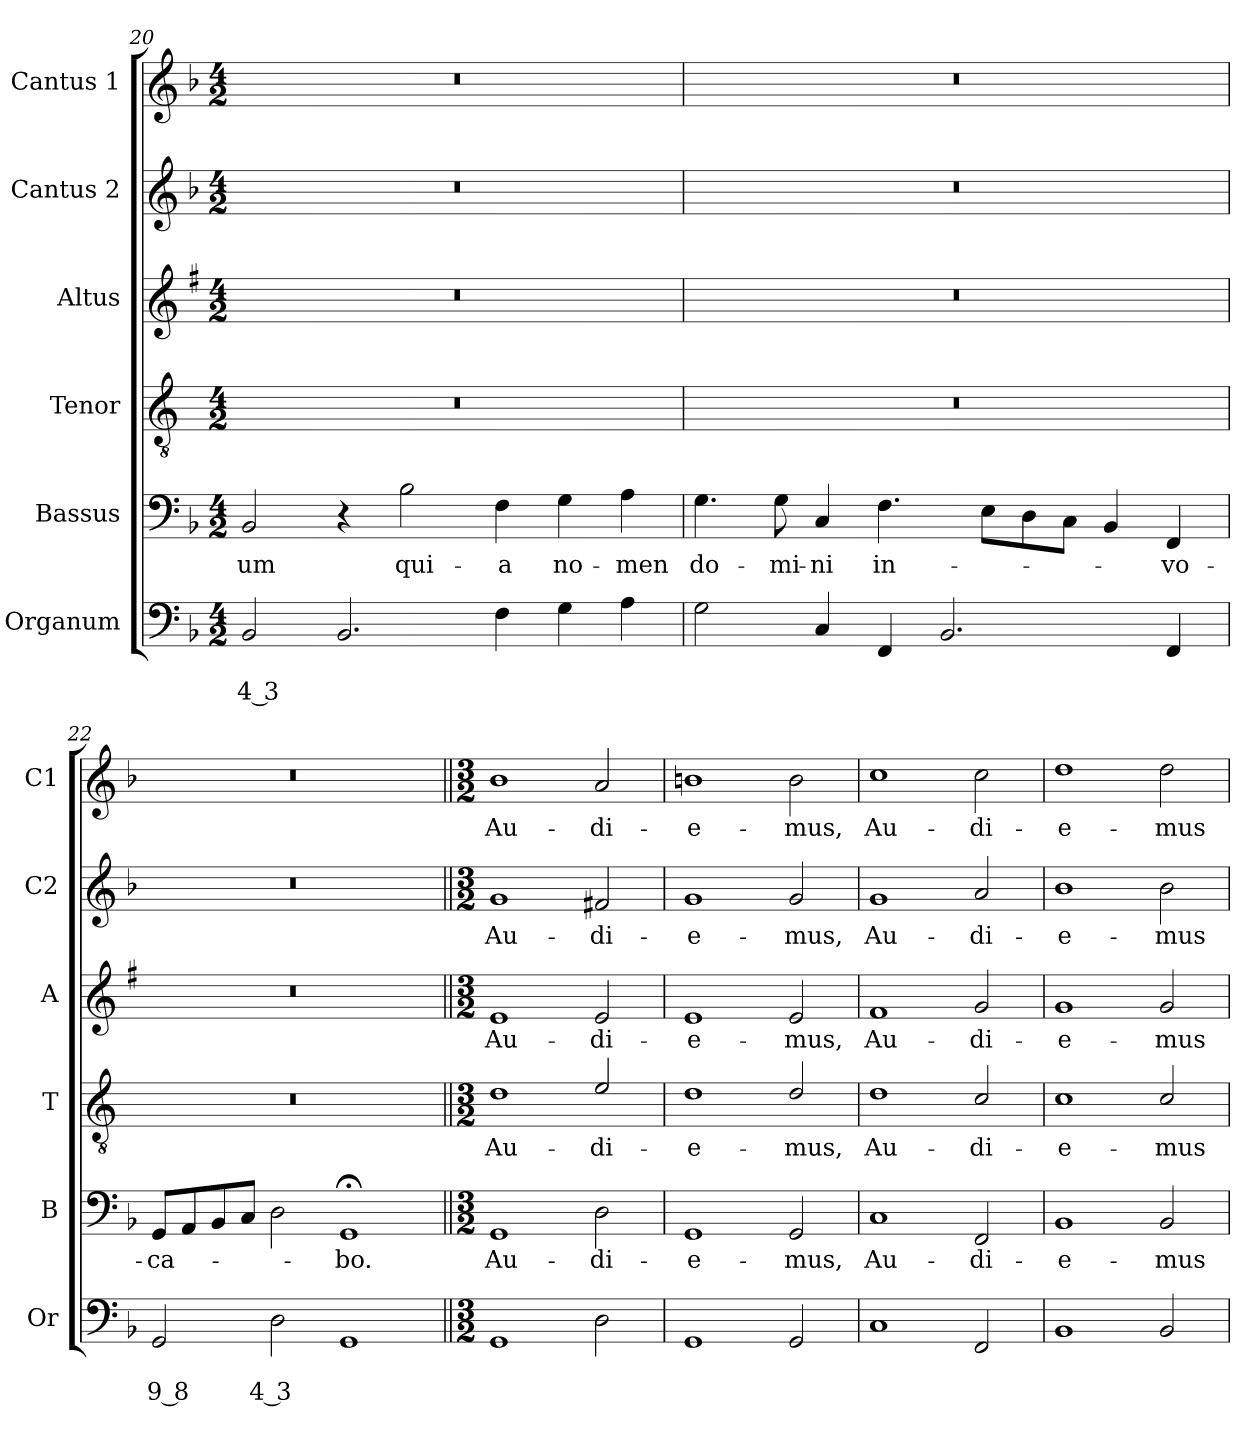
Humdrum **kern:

**kern	**text	**text	**kern	**text	**kern	**text	**kern	**text	**kern	**text	**kern	**text
*part6	*part6	*part6	*part5	*part5	*part4	*part4	*part3	*part3	*part2	*part2	*part1	*part1
*staff6	*staff6	*staff6	*staff5	*staff5	*staff4	*staff4	*staff3	*staff3	*staff2	*staff2	*staff1	*staff1
*I"Organum	*	*	*I"Bassus	*	*I"Tenor	*	*I"Altus	*	*I"Cantus 2	*	*I"Cantus 1	*
*I'Or	*	*	*I'B	*	*I'T	*	*I'A	*	*I'C2	*	*I'C1	*
*clefF4	*	*	*clefF4	*	*clefGv2	*	*clefG2	*	*clefG2	*	*clefG2	*
*	*	*	*	*	*ITrd4c7	*	*ITrd1c2	*	*	*	*	*
*k[b-]	*	*	*k[b-]	*	*k[b-]	*	*k[b-]	*	*k[b-]	*	*k[b-]	*
*F:	*	*	*F:	*	*F:	*	*F:	*	*F:	*	*F:	*
*M4/2	*	*	*M4/2	*	*M4/2	*	*M4/2	*	*M4/2	*	*M4/2	*
=20	=20	=20	=20	=20	=20	=20	=20	=20	=20	=20	=20	=20
!	!	!LO:LY:b	!	!LO:LY:b	!	!	!	!	!	!	!	!
2BB-/	.	4 3	2BB-/	-um	0r	.	0r	.	0r	.	0r	.
2.BB-/	.	.	4r	.	.	.	.	.	.	.	.	.
!	!	!	!	!LO:LY:b	!	!	!	!	!	!	!	!
.	.	.	2B-\	qui-	.	.	.	.	.	.	.	.
!	!	!	!	!LO:LY:b	!	!	!	!	!	!	!	!
4F\	.	.	4F\	-a	.	.	.	.	.	.	.	.
!	!	!	!	!LO:LY:b	!	!	!	!	!	!	!	!
4G\	.	.	4G\	no-	.	.	.	.	.	.	.	.
!	!	!	!	!LO:LY:b	!	!	!	!	!	!	!	!
4A\	.	.	4A\	-men	.	.	.	.	.	.	.	.
!!LO:PB:g=z
=21	=21	=21	=21	=21	=21	=21	=21	=21	=21	=21	=21	=21
!	!	!	!	!LO:LY:b	!	!	!	!	!	!	!	!
2G\	.	.	4.G\	do-	0r	.	0r	.	0r	.	0r	.
!	!	!	!	!LO:LY:b	!	!	!	!	!	!	!	!
.	.	.	8G\	-mi-	.	.	.	.	.	.	.	.
!	!	!	!	!LO:LY:b	!	!	!	!	!	!	!	!
4C/	.	.	4C/	-ni	.	.	.	.	.	.	.	.
!	!	!	!	!LO:LY:b	!	!	!	!	!	!	!	!
4FF/	.	.	4.F\	in-	.	.	.	.	.	.	.	.
2.BB-/	.	.	.	.	.	.	.	.	.	.	.	.
.	.	.	8E\L	.	.	.	.	.	.	.	.	.
.	.	.	8D\	.	.	.	.	.	.	.	.	.
.	.	.	8C\J	.	.	.	.	.	.	.	.	.
.	.	.	4BB-/	.	.	.	.	.	.	.	.	.
!	!	!	!	!LO:LY:b	!	!	!	!	!	!	!	!
4FF/	.	.	4FF/	-vo-	.	.	.	.	.	.	.	.
=22	=22	=22	=22	=22	=22	=22	=22	=22	=22	=22	=22	=22
!	!	!LO:LY:b	!	!LO:LY:b	!	!	!	!	!	!	!	!
2GG/	.	9 8	8GG/L	-ca-	0r	.	0r	.	0r	.	0r	.
.	.	.	8AA/	.	.	.	.	.	.	.	.	.
.	.	.	8BB-/	.	.	.	.	.	.	.	.	.
.	.	.	8C/J	.	.	.	.	.	.	.	.	.
!	!	!LO:LY:b	!	!	!	!	!	!	!	!	!	!
2D\	.	4 3	2D\	.	.	.	.	.	.	.	.	.
!	!	!	!	!LO:LY:b	!	!	!	!	!	!	!	!
1GG	.	.	1GG;<	-bo.	.	.	.	.	.	.	.	.
=23||	=23||	=23||	=23||	=23||	=23||	=23||	=23||	=23||	=23||	=23||	=23||	=23||
*M3/2	*	*	*M3/2	*	*M3/2	*	*M3/2	*	*M3/2	*	*M3/2	*
!	!	!	!	!LO:LY:b	!	!LO:LY:b	!	!LO:LY:b	!	!LO:LY:b	!	!LO:LY:b
1GG	.	.	1GG	Au-	1G	Au-	1d	Au-	1g	Au-	1b-	Au-
!	!	!	!	!LO:LY:b	!	!LO:LY:b	!	!LO:LY:b	!	!LO:LY:b	!	!LO:LY:b
2D\	.	.	2D\	-di-	2A/	-di-	2d/	-di-	2f#X/	-di-	2a/	-di-
=24	=24	=24	=24	=24	=24	=24	=24	=24	=24	=24	=24	=24
!	!	!	!	!LO:LY:b	!	!LO:LY:b	!	!LO:LY:b	!	!LO:LY:b	!	!LO:LY:b
1GG	.	.	1GG	-e-	1G	-e-	1d	-e-	1g	-e-	1bn	-e-
!	!	!	!	!LO:LY:b	!	!LO:LY:b	!	!LO:LY:b	!	!LO:LY:b	!	!LO:LY:b
2GG/	.	.	2GG/	-mus,	2G/	-mus,	2d/	-mus,	2g/	-mus,	2b\	-mus,
=25	=25	=25	=25	=25	=25	=25	=25	=25	=25	=25	=25	=25
!	!	!	!	!LO:LY:b	!	!LO:LY:b	!	!LO:LY:b	!	!LO:LY:b	!	!LO:LY:b
1C	.	.	1C	Au-	1G	Au-	1e	Au-	1g	Au-	1cc	Au-
!	!	!	!	!LO:LY:b	!	!LO:LY:b	!	!LO:LY:b	!	!LO:LY:b	!	!LO:LY:b
2FF/	.	.	2FF/	-di-	2F/	-di-	2f/	-di-	2a/	-di-	2cc\	-di-
!!LO:LB:g=z
=26	=26	=26	=26	=26	=26	=26	=26	=26	=26	=26	=26	=26
!	!	!	!	!LO:LY:b	!	!LO:LY:b	!	!LO:LY:b	!	!LO:LY:b	!	!LO:LY:b
1BB-	.	.	1BB-	-e-	1F	-e-	1f	-e-	1b-	-e-	1dd	-e-
!	!	!	!	!LO:LY:b	!	!LO:LY:b	!	!LO:LY:b	!	!LO:LY:b	!	!LO:LY:b
2BB-/	.	.	2BB-/	-mus	2F/	-mus	2f/	-mus	2b-\	-mus	2dd\	-mus
=	=	=	=	=	=	=	=	=	=	=	=	=
*-	*-	*-	*-	*-	*-	*-	*-	*-	*-	*-	*-	*-
